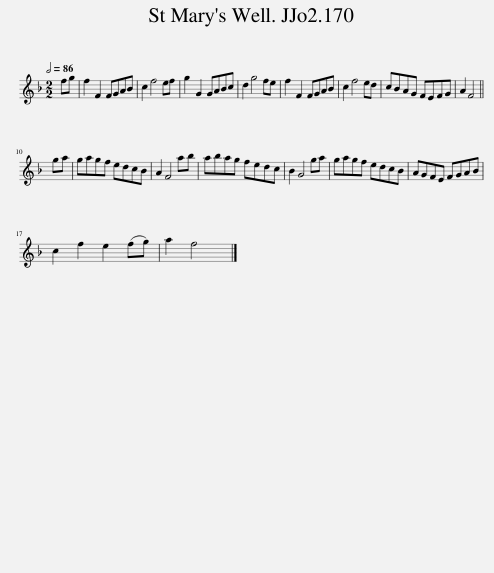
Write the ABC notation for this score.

X:1
L:1/8
Q:1/2=86
M:2/2
I:linebreak $
K:F
V:1 treble
V:1
 fg | f2 F2 FGAB | c2 f4 ef | g2 G2 GABc | d2 g4 fe | %5
 f2 F2 FGAB | c2 f4 ed | cBAG FEFG | A2 F4 ||$ ga | %10
 gagf edcB | A2 F4 ab | abag fedc | B2 G4 ga | gagf edcB | %15
 AGFE FGAB |$ c2 f2 e2 (fg) | a2 f4 |] %18
